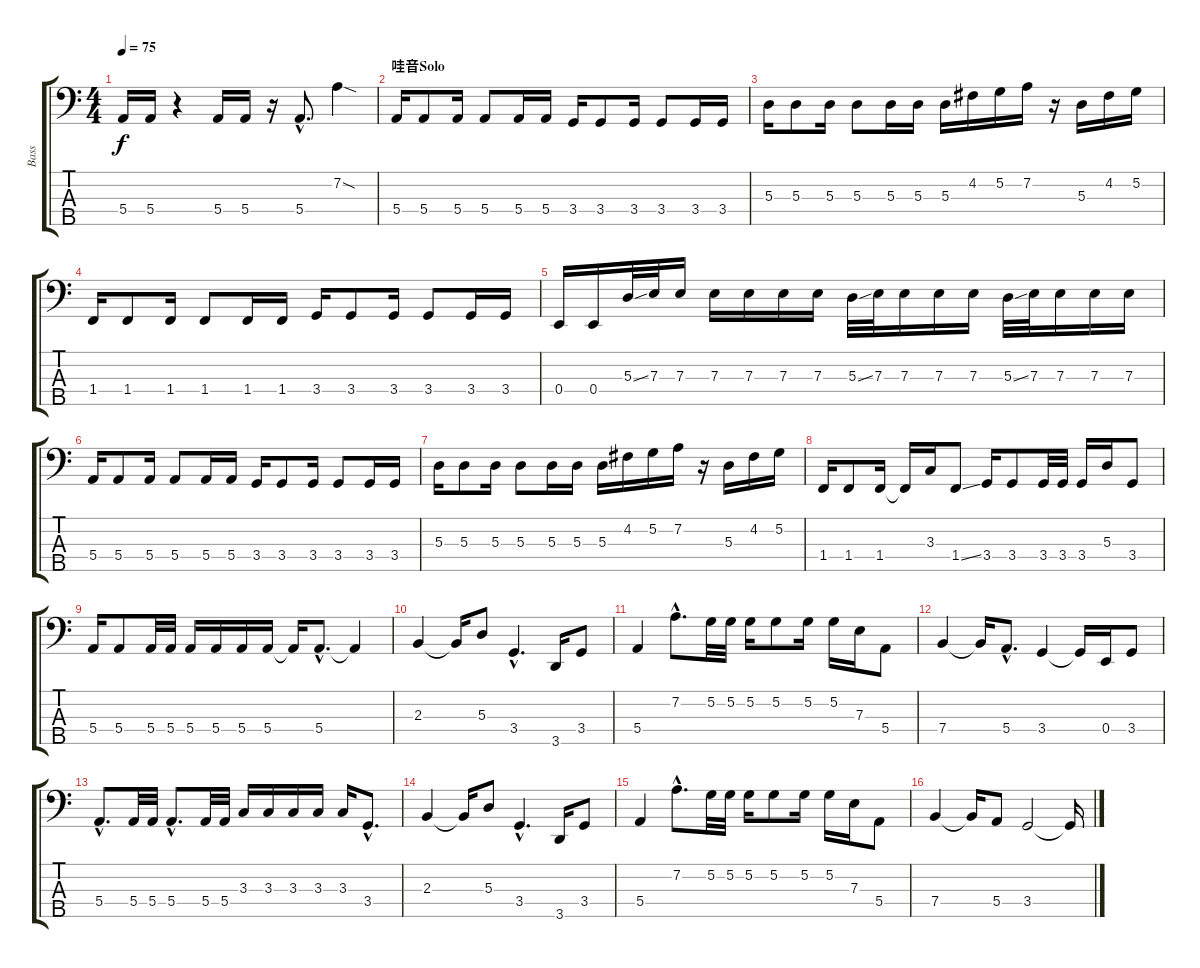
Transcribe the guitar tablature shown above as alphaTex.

\track ("Bass" "Bass") {instrument electricbassfinger}
\staff {score tabs}
\tuning (G2 D2 A1 E1 B0) {hide}
\ts (4 4)
\tempo 75
\clef f4
\ks c
5.4.16{dy f} 5.4.16 r.4 5.4.16 5.4.16 r.16 5.4{hac}.8{d} 7.2{sod}.4 |
\section ("" "哇音Solo")
5.4.16 5.4.8 5.4.16 5.4.8 5.4.16 5.4.16 3.4.16 3.4.8 3.4.16 3.4.8 3.4.16 3.4.16 |
5.3.16 5.3.8 5.3.16 5.3.8 5.3.16 5.3.16 5.3.16 4.2.16 5.2.16 7.2.16 r.16 5.3.16 4.2.16 5.2.16 |
1.4.16 1.4.8 1.4.16 1.4.8 1.4.16 1.4.16 3.4.16 3.4.8 3.4.16 3.4.8 3.4.16 3.4.16 |
0.4.16 0.4.16 5.3{ss}.32 7.3.32 7.3.16 7.3.16 7.3.16 7.3.16 7.3.16 5.3{ss}.32 7.3.32 7.3.16 7.3.16 7.3.16 5.3{ss}.32 7.3.32 7.3.16 7.3.16 7.3.16 |
5.4.16 5.4.8 5.4.16 5.4.8 5.4.16 5.4.16 3.4.16 3.4.8 3.4.16 3.4.8 3.4.16 3.4.16 |
5.3.16 5.3.8 5.3.16 5.3.8 5.3.16 5.3.16 5.3.16 4.2.16 5.2.16 7.2.16 r.16 5.3.16 4.2.16 5.2.16 |
1.4.16 1.4.8 1.4.16 1.4{t}.16 3.3.16 1.4{ss}.8 3.4.16 3.4.8 3.4.32 3.4.32 3.4.16 5.3.16 3.4.8 |
5.4.16 5.4.8 5.4.32 5.4.32 5.4.16 5.4.16 5.4.16 5.4.16 5.4{t}.16 5.4{hac}.8{d} 5.4{t}.4 |
2.3.4 2.3{t}.16 5.3.8 3.4{hac}.4{d} 3.5.16 3.4.8 |
5.4.4 7.2{hac}.8{d} 5.2.32 5.2.32 5.2.16 5.2.8 5.2.16 5.2.16 7.3.16 5.4.8 |
7.4.4 7.4{t}.16 5.4{hac}.8{d} 3.4.4 3.4{t}.16 0.4.16 3.4.8 |
5.4{hac}.8{d} 5.4.32 5.4.32 5.4{hac}.8{d} 5.4.32 5.4.32 3.3.16 3.3.16 3.3.16 3.3.16 3.3.16 3.4{hac}.8{d} |
2.3.4 2.3{t}.16 5.3.8 3.4{hac}.4{d} 3.5.16 3.4.8 |
5.4.4 7.2{hac}.8{d} 5.2.32 5.2.32 5.2.16 5.2.8 5.2.16 5.2.16 7.3.16 5.4.8 |
7.4.4 7.4{t}.16 5.4.8 3.4.2 3.4{t}.16
